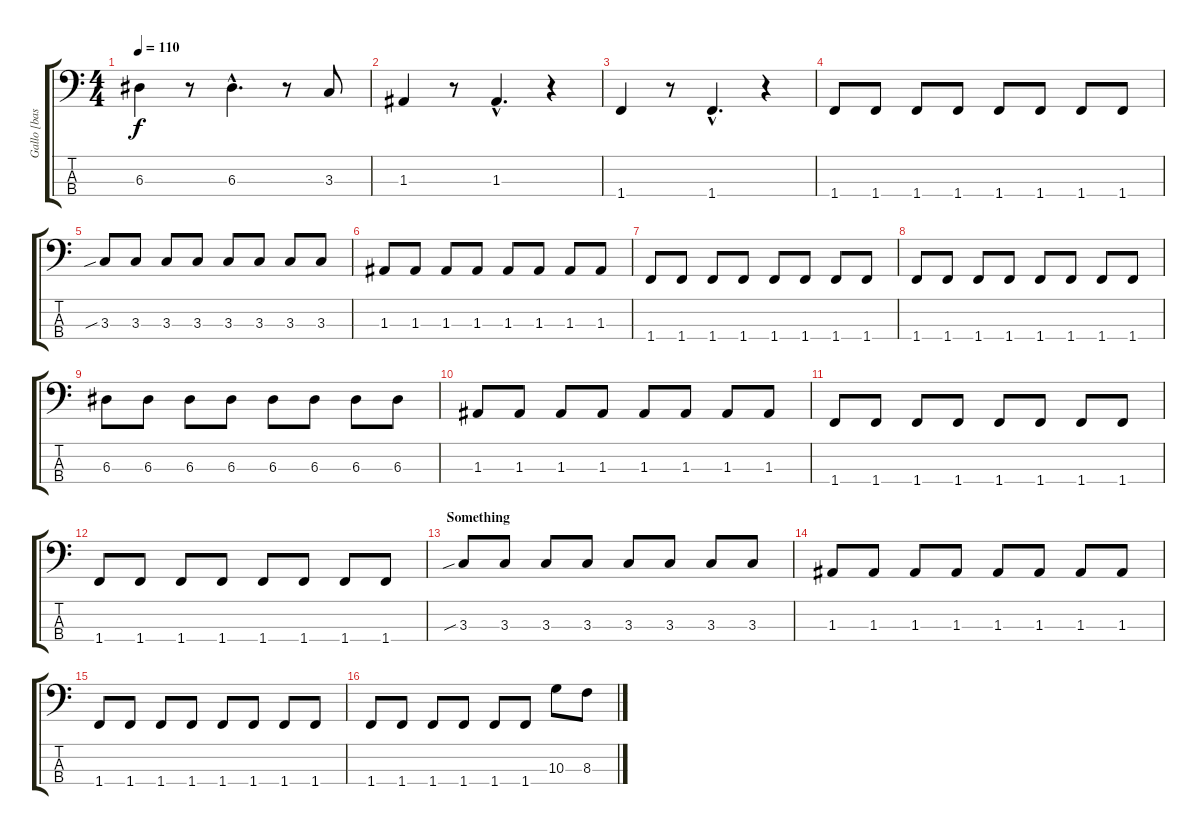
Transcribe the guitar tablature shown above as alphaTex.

\track ("Gallo [bass]" "Gallo [bas") {instrument electricbassfinger}
\staff {score tabs}
\tuning (G2 D2 A1 E1) {hide}
\ts (4 4)
\tempo 110
\clef f4
\ks c
6.3.4{dy f} r.8 6.3{hac}.4{d} r.8 3.3.8 |
1.3.4 r.8 1.3{hac}.4{d} r.4 |
1.4.4 r.8 1.4{hac}.4{d} r.4 |
1.4.8 1.4.8 1.4.8 1.4.8 1.4.8 1.4.8 1.4.8 1.4.8 |
3.3{sib}.8 3.3.8 3.3.8 3.3.8 3.3.8 3.3.8 3.3.8 3.3.8 |
1.3.8 1.3.8 1.3.8 1.3.8 1.3.8 1.3.8 1.3.8 1.3.8 |
1.4.8 1.4.8 1.4.8 1.4.8 1.4.8 1.4.8 1.4.8 1.4.8 |
1.4.8 1.4.8 1.4.8 1.4.8 1.4.8 1.4.8 1.4.8 1.4.8 |
6.3.8 6.3.8 6.3.8 6.3.8 6.3.8 6.3.8 6.3.8 6.3.8 |
1.3.8 1.3.8 1.3.8 1.3.8 1.3.8 1.3.8 1.3.8 1.3.8 |
1.4.8 1.4.8 1.4.8 1.4.8 1.4.8 1.4.8 1.4.8 1.4.8 |
1.4.8 1.4.8 1.4.8 1.4.8 1.4.8 1.4.8 1.4.8 1.4.8 |
\section ("" "Something")
3.3{sib}.8 3.3.8 3.3.8 3.3.8 3.3.8 3.3.8 3.3.8 3.3.8 |
1.3.8 1.3.8 1.3.8 1.3.8 1.3.8 1.3.8 1.3.8 1.3.8 |
1.4.8 1.4.8 1.4.8 1.4.8 1.4.8 1.4.8 1.4.8 1.4.8 |
1.4.8 1.4.8 1.4.8 1.4.8 1.4.8 1.4.8 10.3.8 8.3.8
